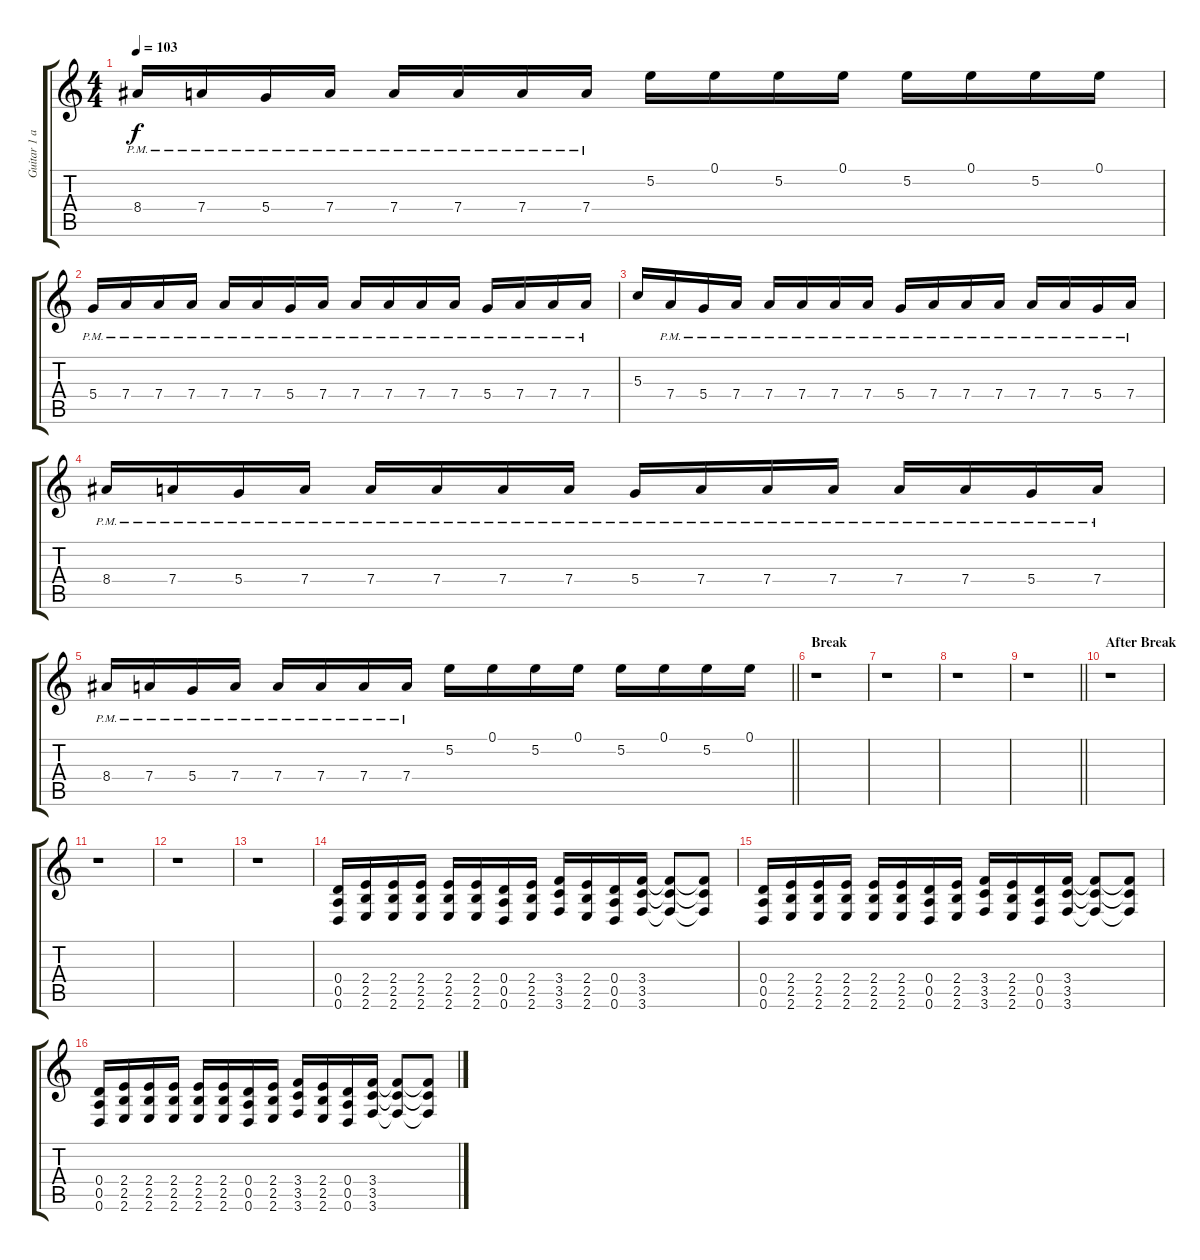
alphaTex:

\track ("Guitar 1 a" "Guitar 1 a") {instrument overdrivenguitar}
\staff {score tabs}
\tuning (E4 B3 G3 D3 A2 D2) {hide}
\ts (4 4)
\tempo 103
\clef g2
\ks c
8.4{pm}.16{dy f} 7.4{pm}.16 5.4{pm}.16 7.4{pm}.16 7.4{pm}.16 7.4{pm}.16 7.4{pm}.16 7.4{pm}.16 5.2.16 0.1.16 5.2.16 0.1.16 5.2.16 0.1.16 5.2.16 0.1.16 |
5.4{pm}.16 7.4{pm}.16 7.4{pm}.16 7.4{pm}.16 7.4{pm}.16 7.4{pm}.16 5.4{pm}.16 7.4{pm}.16 7.4{pm}.16 7.4{pm}.16 7.4{pm}.16 7.4{pm}.16 5.4{pm}.16 7.4{pm}.16 7.4{pm}.16 7.4{pm}.16 |
5.3.16 7.4{pm}.16 5.4{pm}.16 7.4{pm}.16 7.4{pm}.16 7.4{pm}.16 7.4{pm}.16 7.4{pm}.16 5.4{pm}.16 7.4{pm}.16 7.4{pm}.16 7.4{pm}.16 7.4{pm}.16 7.4{pm}.16 5.4{pm}.16 7.4{pm}.16 |
8.4{pm}.16 7.4{pm}.16 5.4{pm}.16 7.4{pm}.16 7.4{pm}.16 7.4{pm}.16 7.4{pm}.16 7.4{pm}.16 5.4{pm}.16 7.4{pm}.16 7.4{pm}.16 7.4{pm}.16 7.4{pm}.16 7.4{pm}.16 5.4{pm}.16 7.4{pm}.16 |
\barLineRight lightlight
8.4{pm}.16 7.4{pm}.16 5.4{pm}.16 7.4{pm}.16 7.4{pm}.16 7.4{pm}.16 7.4{pm}.16 7.4{pm}.16 5.2.16 0.1.16 5.2.16 0.1.16 5.2.16 0.1.16 5.2.16 0.1.16 |
\section ("" "Break")
r.1 |
r.1 |
r.1 |
\barLineRight lightlight
r.1 |
\section ("" "After Break")
r.1 |
r.1 |
r.1 |
r.1 |
(0.4 0.5 0.6).16 (2.4 2.5 2.6).16 (2.4 2.5 2.6).16 (2.4 2.5 2.6).16 (2.4 2.5 2.6).16 (2.4 2.5 2.6).16 (0.4 0.5 0.6).16 (2.4 2.5 2.6).16 (3.4 3.5 3.6).16 (2.4 2.5 2.6).16 (0.4 0.5 0.6).16 (3.4 3.5 3.6).16 (3.4{t} 3.5{t} 3.6{t}).8 (3.4{t} 3.5{t} 3.6{t}).8 |
(0.4 0.5 0.6).16 (2.4 2.5 2.6).16 (2.4 2.5 2.6).16 (2.4 2.5 2.6).16 (2.4 2.5 2.6).16 (2.4 2.5 2.6).16 (0.4 0.5 0.6).16 (2.4 2.5 2.6).16 (3.4 3.5 3.6).16 (2.4 2.5 2.6).16 (0.4 0.5 0.6).16 (3.4 3.5 3.6).16 (3.4{t} 3.5{t} 3.6{t}).8 (3.4{t} 3.5{t} 3.6{t}).8 |
(0.4 0.5 0.6).16 (2.4 2.5 2.6).16 (2.4 2.5 2.6).16 (2.4 2.5 2.6).16 (2.4 2.5 2.6).16 (2.4 2.5 2.6).16 (0.4 0.5 0.6).16 (2.4 2.5 2.6).16 (3.4 3.5 3.6).16 (2.4 2.5 2.6).16 (0.4 0.5 0.6).16 (3.4 3.5 3.6).16 (3.4{t} 3.5{t} 3.6{t}).8 (3.4{t} 3.5{t} 3.6{t}).8
